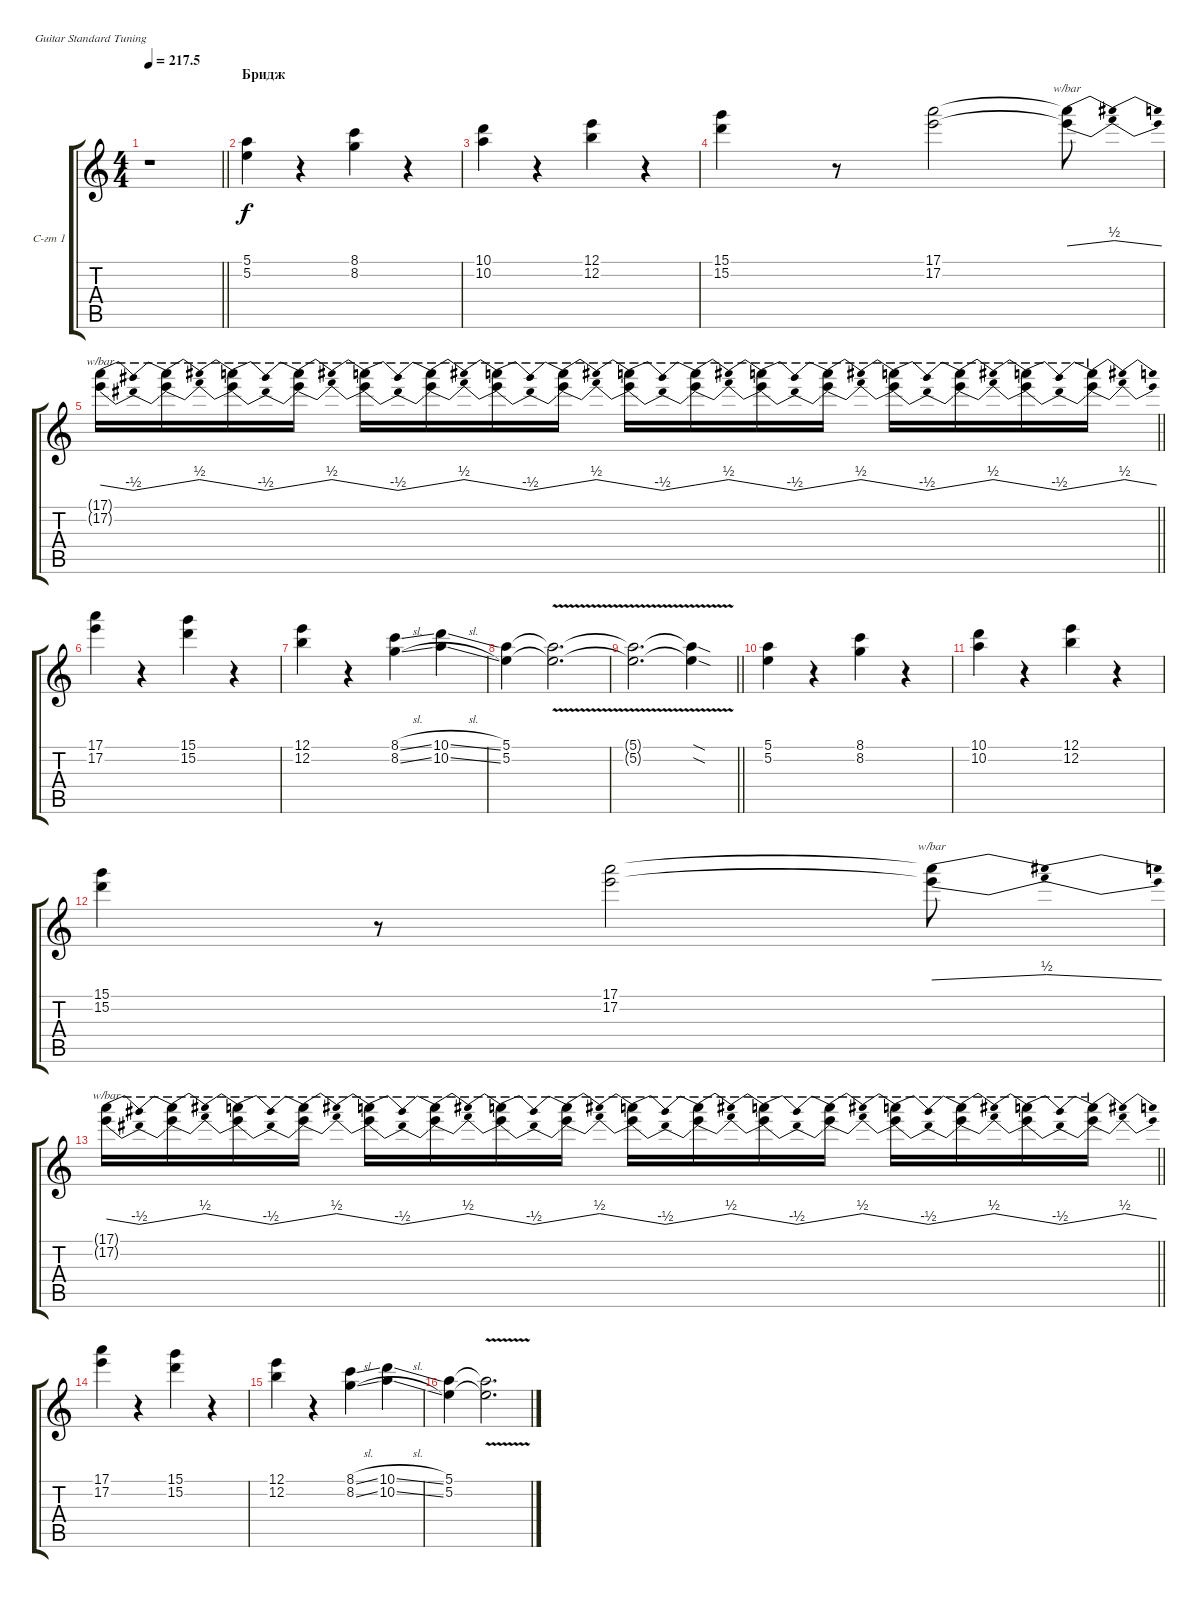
\bracketExtendMode groupsimilarinstruments
\firstSystemTrackNameOrientation horizontal
\otherSystemsTrackNameOrientation horizontal
\track ("Гитара I" "С-гт 1") {instrument distortionguitar}
\staff {score tabs}
\tuning (E4 B3 G3 D3 A2 E2)
\ts (4 4)
\tempo
217.5
\accidentals auto
\clef g2
\ottava regular
\simile none
\barLineRight lightlight
\ks c
r.1{dy f} |
\section ("" "Бридж")
(5.1 5.2).4 r.4 (8.1 8.2).4 r.4 |
(10.1 10.2).4 r.4 (12.1 12.2).4 r.4 |
(15.1 15.2).4 r.8 (17.1 17.2).2 (17.1{t} 17.2{t}).8{tbe (dip default 0 0 30 2 60 0)} |
\barLineRight lightlight
(17.1{t} 17.2{t}).16{tbe (dip default 0 0 30.599999999999998 -2 59.4 0)} (17.1{t} 17.2{t}).16{tbe (dip default 0 0 30 2 60 0)} (17.1{t} 17.2{t}).16{tbe (dip default 0 0 30.599999999999998 -2 59.4 0)} (17.1{t} 17.2{t}).16{tbe (dip default 0 0 30 2 60 0)} (17.1{t} 17.2{t}).16{tbe (dip default 0 0 30.599999999999998 -2 59.4 0)} (17.1{t} 17.2{t}).16{tbe (dip default 0 0 30 2 60 0)} (17.1{t} 17.2{t}).16{tbe (dip default 0 0 30.599999999999998 -2 59.4 0)} (17.1{t} 17.2{t}).16{tbe (dip default 0 0 30 2 60 0)} (17.1{t} 17.2{t}).16{tbe (dip default 0 0 30.599999999999998 -2 59.4 0)} (17.1{t} 17.2{t}).16{tbe (dip default 0 0 30 2 60 0)} (17.1{t} 17.2{t}).16{tbe (dip default 0 0 30.599999999999998 -2 59.4 0)} (17.1{t} 17.2{t}).16{tbe (dip default 0 0 30 2 60 0)} (17.1{t} 17.2{t}).16{tbe (dip default 0 0 30.599999999999998 -2 59.4 0)} (17.1{t} 17.2{t}).16{tbe (dip default 0 0 30 2 60 0)} (17.1{t} 17.2{t}).16{tbe (dip default 0 0 30.599999999999998 -2 59.4 0)} (17.1{t} 17.2{t}).16{tbe (dip default 0 0 30 2 60 0)} |
(17.2 17.1).4 r.4 (15.1 15.2).4 r.4 |
(12.1 12.2).4 r.4 (8.1{sl} 8.2{sl}).4 (10.1{sl} 10.2{sl}).4 |
(5.1 5.2).4 (5.1{v t} 5.2{v t}).2{d} |
\barLineRight lightlight
(5.1{v t} 5.2{v t}).2{d} (5.1{v sod t} 5.2{v sod t}).4 |
(5.1 5.2).4 r.4 (8.1 8.2).4 r.4 |
(10.1 10.2).4 r.4 (12.1 12.2).4 r.4 |
(15.1 15.2).4 r.8 (17.1 17.2).2 (17.1{t} 17.2{t}).8{tbe (dip default 0 0 30 2 60 0)} |
\barLineRight lightlight
(17.1{t} 17.2{t}).16{tbe (dip default 0 0 30.599999999999998 -2 59.4 0)} (17.1{t} 17.2{t}).16{tbe (dip default 0 0 30 2 60 0)} (17.1{t} 17.2{t}).16{tbe (dip default 0 0 30.599999999999998 -2 59.4 0)} (17.1{t} 17.2{t}).16{tbe (dip default 0 0 30 2 60 0)} (17.1{t} 17.2{t}).16{tbe (dip default 0 0 30.599999999999998 -2 59.4 0)} (17.1{t} 17.2{t}).16{tbe (dip default 0 0 30 2 60 0)} (17.1{t} 17.2{t}).16{tbe (dip default 0 0 30.599999999999998 -2 59.4 0)} (17.1{t} 17.2{t}).16{tbe (dip default 0 0 30 2 60 0)} (17.1{t} 17.2{t}).16{tbe (dip default 0 0 30.599999999999998 -2 59.4 0)} (17.1{t} 17.2{t}).16{tbe (dip default 0 0 30 2 60 0)} (17.1{t} 17.2{t}).16{tbe (dip default 0 0 30.599999999999998 -2 59.4 0)} (17.1{t} 17.2{t}).16{tbe (dip default 0 0 30 2 60 0)} (17.1{t} 17.2{t}).16{tbe (dip default 0 0 30.599999999999998 -2 59.4 0)} (17.1{t} 17.2{t}).16{tbe (dip default 0 0 30 2 60 0)} (17.1{t} 17.2{t}).16{tbe (dip default 0 0 30.599999999999998 -2 59.4 0)} (17.1{t} 17.2{t}).16{tbe (dip default 0 0 30 2 60 0)} |
(17.1 17.2).4 r.4 (15.1 15.2).4 r.4 |
(12.1 12.2).4 r.4 (8.1{sl} 8.2{sl}).4 (10.1{sl} 10.2{sl}).4 |
(5.1 5.2).4 (5.1{v t} 5.2{v t}).2{d}
